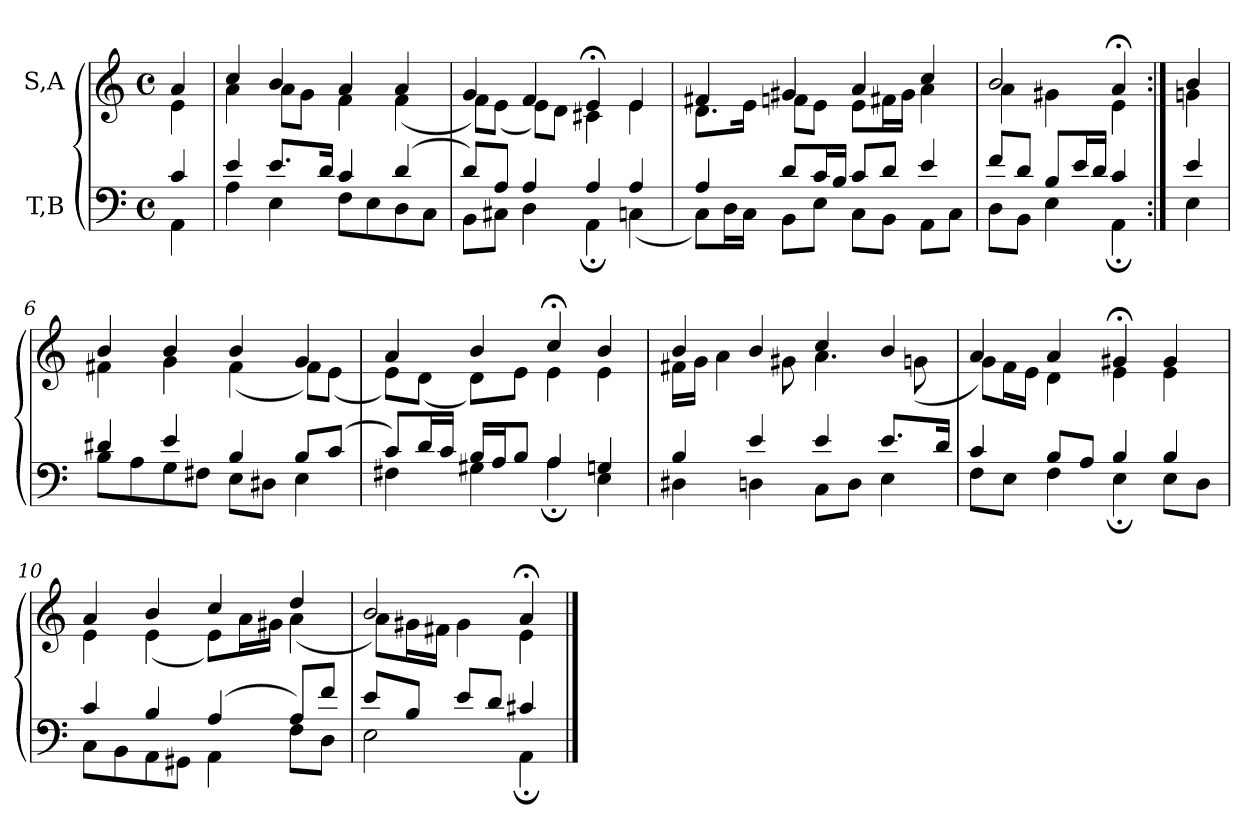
**kern	**kern
*part2	*part1
*staff2	*staff1
*I"T,B	*I"S,A
*clefF4	*clefG2
*k[]	*k[]
*M4/4	*M4/4
*met(c)	*met(c)
=	=
*^	*^
4c	4AA	4a	4e
=1	=1	=1	=1
4e	4A	4cc	4a
8.eL	4E	4b	8aL
.	.	.	8gJ
16dJk	.	.	.
4c	8FL	4a	4f
.	8E	.	.
(>4d	8D	4a	(<4f
.	8CJ	.	.
=2	=2	=2	=2
8dL)	8BBL	4g	8fL)
8AJ	8C#XJ	.	(<8eJ
4A	4D	4f	8eL)
.	.	.	8dJ
4A	4AA;	4e;<	4c#X
4A	(<4Cn	4e	4e
=3	=3	=3	=3
4A	8CL)	4f#X	8.dL
.	16DL	.	.
.	16CJJ	.	16eJk
8dL	8BBL	4g#X	8fnL
16cL	8EJ	.	8eJ
16BJJ	.	.	.
8cL	8CL	4a	8eL
8dJ	8BBJ	.	16f#XL
.	.	.	16g#JJ
4e	8AAL	4cc	4a
.	8CJ	.	.
=1566	=1566	=1566	=1566
8fL	8DL	2b	4a
8dJ	8BBJ	.	.
8BL	4E	.	4g#X
16eL	.	.	.
16dJJ	.	.	.
4c	4AA;	4a;<	4e
=1567:|!	=1567:|!	=1567:|!	=1567:|!
4e	4E	4b	4gn
=6	=6	=6	=6
4d#X	8BL	4b	4f#X
.	8A	.	.
4e	8G	4b	4g
.	8F#XJ	.	.
4B	8EL	4b	(<4f#
.	8D#XJ	.	.
8BL	4E	4g	8f#L)
(>8cJ	.	.	(<8eJ
=7	=7	=7	=7
8cL)	4F#X	4a	8eL)
16dL	.	.	(<8dJ
16cJJ	.	.	.
16BLL	4G#X	4b	8dL)
16AJ	.	.	.
8BJ	.	.	8eJ
4A	4A;	4cc;<	4e
4Gn	4E	4b	4e
=8	=8	=8	=8
4B	4D#X	4b	16f#XLL
.	.	.	16gJJ
.	.	.	4a
4e	4Dn	4b	.
.	.	.	8g#X
4e	8CL	4cc	4.a
.	8DJ	.	.
8.eL	4E	4b	.
.	.	.	(<8gn
16dJk	.	.	.
=9	=9	=9	=9
4c	8FL	4a	8gL)
.	8EJ	.	16fL
.	.	.	16eJJ
8BL	4F	4a	4d
8AJ	.	.	.
4B	4E;	4g#X;<	4e
4B	8EL	4g#	4e
.	8DJ	.	.
=10	=10	=10	=10
4c	8CL	4a	4e
.	8BB	.	.
4B	8AA	4b	(<4e
.	8GG#XJ	.	.
(>4A	4AA	4cc	8eL)
.	.	.	16aL
.	.	.	16g#XJJ
8AL)	8FL	4dd	(<4a
8fJ	8DJ	.	.
=1573	=1573	=1573	=1573
8eL	2E	2b	8aL)
8BJ	.	.	16g#XL
.	.	.	16f#XJJ
8eL	.	.	4g#
8dJ	.	.	.
4c#X	4AA;	4a;<	4e
*v	*v	*	*
*	*v	*v
==	==
*-	*-
